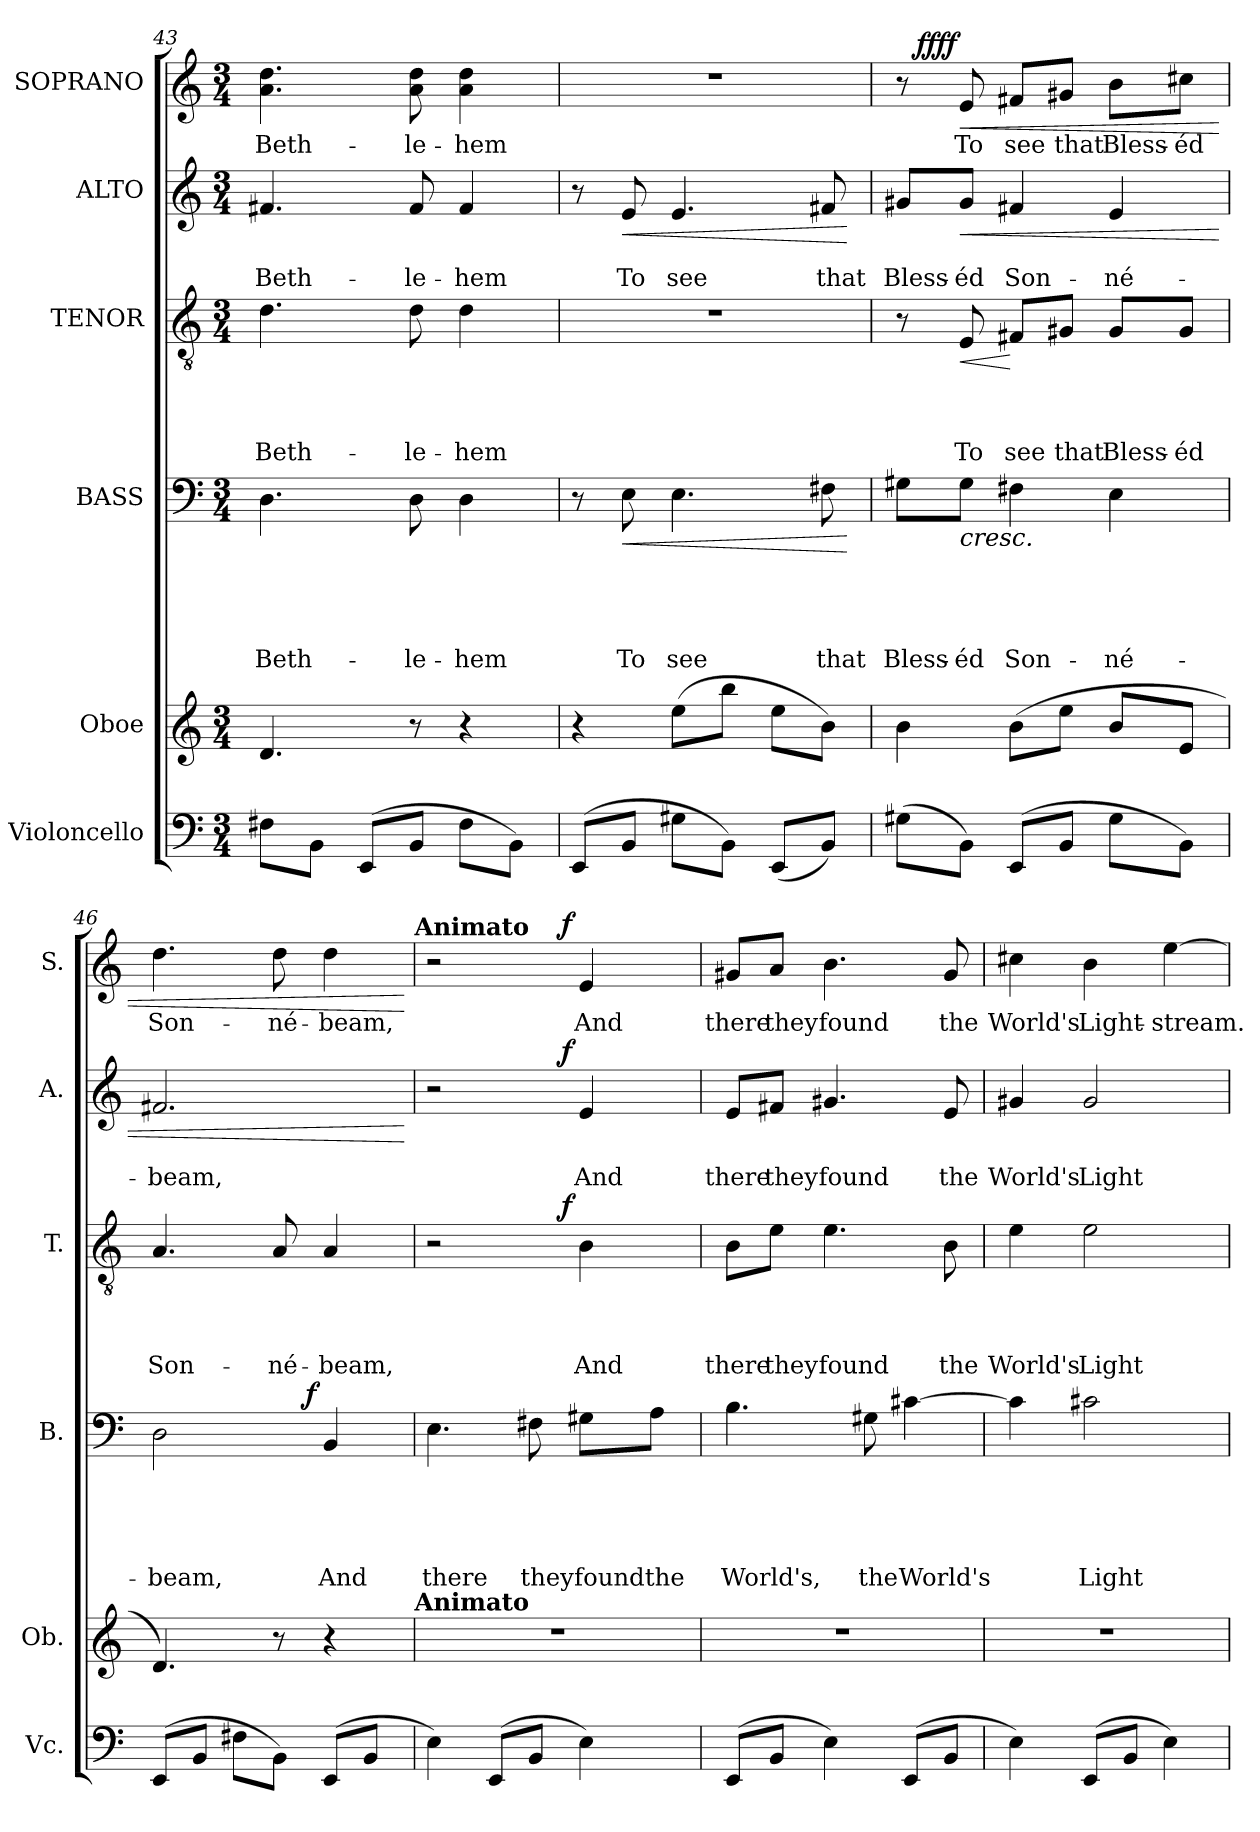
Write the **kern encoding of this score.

**kern	**kern	**kern	**text	**text	**text	**text	**text	**dynam	**kern	**text	**text	**text	**text	**dynam	**kern	**text	**text	**dynam	**kern	**text	**dynam
*part6	*part5	*part4	*part4	*part4	*part4	*part4	*part4	*part4	*part3	*part3	*part3	*part3	*part3	*part3	*part2	*part2	*part2	*part2	*part1	*part1	*part1
*staff6	*staff5	*staff4	*staff4	*staff4	*staff4	*staff4	*staff4	*staff4	*staff3	*staff3	*staff3	*staff3	*staff3	*staff3	*staff2	*staff2	*staff2	*staff2	*staff1	*staff1	*staff1
*I"Violoncello	*I"Oboe	*I"BASS	*	*	*	*	*	*	*I"TENOR	*	*	*	*	*	*I"ALTO	*	*	*	*I"SOPRANO	*	*
*I'Vc.	*I'Ob.	*I'B.	*	*	*	*	*	*	*I'T.	*	*	*	*	*	*I'A.	*	*	*	*I'S.	*	*
*clefF4	*clefG2	*clefF4	*	*	*	*	*	*	*clefGv2	*	*	*	*	*	*clefG2	*	*	*	*clefG2	*	*
*k[]	*k[]	*k[]	*	*	*	*	*	*	*k[]	*	*	*	*	*	*k[]	*	*	*	*k[]	*	*
*C:	*C:	*C:	*	*	*	*	*	*	*C:	*	*	*	*	*	*C:	*	*	*	*C:	*	*
*M3/4	*M3/4	*M3/4	*	*	*	*	*	*	*M3/4	*	*	*	*	*	*M3/4	*	*	*	*M3/4	*	*
=43	=43	=43	=43	=43	=43	=43	=43	=43	=43	=43	=43	=43	=43	=43	=43	=43	=43	=43	=43	=43	=43
!	!	!	!	!	!	!	!LO:LY:b	!	!	!	!	!	!LO:LY:b	!	!	!	!LO:LY:b	!	!	!LO:LY:b	!
8F#X\L	4.d/	4.D\	.	.	.	.	Beth-	.	4.d\	.	.	.	Beth-	.	4.f#X/	.	Beth-	.	4.a\ 4.dd\	Beth-	.
8BB\J	.	.	.	.	.	.	.	.	.	.	.	.	.	.	.	.	.	.	.	.	.
(>8EE/L	.	.	.	.	.	.	.	.	.	.	.	.	.	.	.	.	.	.	.	.	.
!	!	!	!	!	!	!	!LO:LY:b	!	!	!	!	!	!LO:LY:b	!	!	!	!LO:LY:b	!	!	!LO:LY:b	!
8BB/J	8r	8D\	.	.	.	.	-le-	.	8d\	.	.	.	-le-	.	8f#/	.	-le-	.	8a\ 8dd\	-le-	.
!	!	!	!	!	!	!	!LO:LY:b	!	!	!	!	!	!LO:LY:b	!	!	!	!LO:LY:b	!	!	!LO:LY:b	!
8F#\L	4r	4D\	.	.	.	.	-hem	.	4d\	.	.	.	-hem	.	4f#/	.	-hem	.	4a\ 4dd\	-hem	.
8BB\J)	.	.	.	.	.	.	.	.	.	.	.	.	.	.	.	.	.	.	.	.	.
=44	=44	=44	=44	=44	=44	=44	=44	=44	=44	=44	=44	=44	=44	=44	=44	=44	=44	=44	=44	=44	=44
!	!	!	!	!	!	!	!	!	!LO:N:vis=1	!	!	!	!	!	!	!	!	!	!LO:N:vis=1	!	!
(>8EE/L	4r	8r	.	.	.	.	.	.	2.r	.	.	.	.	.	8r	.	.	.	2.r	.	.
!	!	!	!	!	!	!	!LO:LY:b	!LO:HP:b	!	!	!	!	!	!	!	!	!LO:LY:b	!LO:HP:b	!	!	!
8BB/J	.	8E\	.	.	.	.	To	<	.	.	.	.	.	.	8e/	.	To	<	.	.	.
!	!	!	!	!	!	!	!LO:LY:b	!	!	!	!	!	!	!	!	!	!LO:LY:b	!	!	!	!
8G#X\L	(>8ee\L	4.E\	.	.	.	.	see	.	.	.	.	.	.	.	4.e/	.	see	.	.	.	.
8BB\J)	8bb\J	.	.	.	.	.	.	.	.	.	.	.	.	.	.	.	.	.	.	.	.
(>8EE/L	8ee\L	.	.	.	.	.	.	.	.	.	.	.	.	.	.	.	.	.	.	.	.
!	!	!	!	!	!	!	!LO:LY:b	!	!	!	!	!	!	!	!	!	!LO:LY:b	!	!	!	!
8BB/J)	8b\J)	8F#X\	.	.	.	.	that	.	.	.	.	.	.	.	8f#X/	.	that	.	.	.	.
.	.	.	.	.	.	.	.	[	.	.	.	.	.	.	.	.	.	[	.	.	.
!!LO:LB:g=z
=45	=45	=45	=45	=45	=45	=45	=45	=45	=45	=45	=45	=45	=45	=45	=45	=45	=45	=45	=45	=45	=45
!	!	!	!	!	!	!	!LO:LY:b	!	!	!	!	!	!	!	!	!	!LO:LY:b	!	!	!	!
*	*	*	*	*	*	*	*	*	*	*	*	*	*	*	*	*	*	*	*^	*	*
(>8G#X\L	4b\	8G#X\L	.	.	.	.	Bless-	.	8r	.	.	.	.	.	8g#X/L	.	Bless-	.	8rt	32ryy	.	.
!	!	!	!	!	!	!	!	!	!	!	!	!	!	!	!	!	!	!	!	!	!	!LO:DY:a
.	.	.	.	.	.	.	.	.	.	.	.	.	.	.	.	.	.	.	.	2ryy	.	ffff
!	!	!	!	!	!	!	!LO:LY:b:rj	!LO:HP:b	!	!	!	!	!LO:LY:b	!LO:HP:b	!	!	!LO:LY:b:rj	!LO:HP:b	!	!	!LO:LY:b	!LO:HP:b
8BB\J)	.	8G#\J	.	.	.	.	-éd	<	8E/	.	.	.	To	<	8g#/J	.	-éd	<	8e/	.	To	<
!	!	!	!	!	!	!	!LO:LY:b	!	!	!	!	!	!LO:LY:b	!	!	!	!LO:LY:b	!	!	!	!LO:LY:b	!
(>8EE/L	(>8b\L	4F#X\	.	.	.	.	Son-	.	8F#X/L	.	.	.	see	[	4f#X/	.	Son-	.	8f#X/L	.	see	.
!	!	!	!	!	!	!	!	!	!	!	!	!	!LO:LY:b	!	!	!	!	!	!	!	!LO:LY:b	!
8BB/J	8ee\J	.	.	.	.	.	.	.	8G#X/J	.	.	.	that	.	.	.	.	.	8g#X/J	.	that	.
!	!	!	!	!	!	!	!LO:LY:b	!	!	!	!	!	!LO:LY:b	!	!	!	!LO:LY:b	!	!	!	!LO:LY:b	!
8G#\L	8b/L	4E\	.	.	.	.	-né-	.	8G#/L	.	.	.	Bless-	.	4e/	.	-né-	.	8b\L	.	Bless-	.
.	.	.	.	.	.	.	.	.	.	.	.	.	.	.	.	.	.	.	.	8..ryy	.	.
!	!	!	!	!	!	!	!	!	!	!	!	!	!LO:LY:b:rj	!	!	!	!	!	!	!	!LO:LY:b:rj	!
8BB\J)	8e/J	.	.	.	.	.	.	.	8G#/J	.	.	.	-éd	.	.	.	.	.	8cc#X\J	.	-éd	.
=46	=46	=46	=46	=46	=46	=46	=46	=46	=46	=46	=46	=46	=46	=46	=46	=46	=46	=46	=46	=46	=46	=46
!	!	!	!	!	!	!	!LO:LY:b	!	!	!	!	!	!LO:LY:b	!	!	!	!LO:LY:b	!	!	!	!LO:LY:b	!
*	*	*^	*	*	*	*	*	*	*	*	*	*	*	*	*	*	*	*	*v	*v	*	*
(>8EE/L	4.d/)	2D\	4...ryy	.	.	.	.	-beam,	.	4.A/	.	.	.	Son-	.	2.f#X/	.	-beam,	.	4.dd\	Son-	.
8BB/J	.	.	.	.	.	.	.	.	.	.	.	.	.	.	.	.	.	.	.	.	.	.
8F#X\L	.	.	.	.	.	.	.	.	.	.	.	.	.	.	.	.	.	.	.	.	.	.
!	!	!	!	!	!	!	!	!	!	!	!	!	!	!LO:LY:b	!	!	!	!	!	!	!LO:LY:b	!
8BB\J)	8r	.	.	.	.	.	.	.	.	8A/	.	.	.	-né-	.	.	.	.	.	8dd\	-né-	.
!	!	!	!	!	!	!	!	!	!LO:DY:a	!	!	!	!	!	!	!	!	!	!	!	!	!
.	.	.	4ryy	.	.	.	.	.	f	.	.	.	.	.	.	.	.	.	.	.	.	.
!	!	!	!	!	!	!	!	!LO:LY:b	!	!	!	!	!	!LO:LY:b	!	!	!	!	!	!	!LO:LY:b	!
(>8EE/L	4r	4BB/	.	.	.	.	.	And	[	4A/	.	.	.	-beam,	.	.	.	.	.	4dd\	-beam,	.
8BB/J	.	.	.	.	.	.	.	.	.	.	.	.	.	.	.	.	.	.	.	.	.	.
.	.	.	32ryy	.	.	.	.	.	.	.	.	.	.	.	.	.	.	.	.	.	.	.
.	.	.	.	.	.	.	.	.	.	.	.	.	.	.	.	.	.	.	[	.	.	[
!	!	!	!	!	!	!	!	!	!	!	!	!	!	!	!	!	!	!	!	!LO:TX:a:B:t=Animato	!	!
!	!LO:TX:a:B:t=Animato	!	!	!	!	!	!	!	!	!	!	!	!	!	!	!	!	!	!	!	!	!
=47	=47	=47	=47	=47	=47	=47	=47	=47	=47	=47	=47	=47	=47	=47	=47	=47	=47	=47	=47	=47	=47	=47
!	!LO:N:vis=1	!	!	!	!	!	!	!LO:LY:b	!	!	!	!	!	!	!	!	!	!	!	!	!	!
*	*	*v	*v	*	*	*	*	*	*	*^	*	*	*	*	*	*^	*	*	*	*^	*	*
4E\)	2.r	4.E\	.	.	.	.	there	.	2r	4...ryy	.	.	.	.	.	2r	4...ryy	.	.	.	2r	4...ryy	.	.
(>8EE/L	.	.	.	.	.	.	.	.	.	.	.	.	.	.	.	.	.	.	.	.	.	.	.	.
!	!	!	!	!	!	!	!LO:LY:b	!	!	!	!	!	!	!	!	!	!	!	!	!	!	!	!	!
8BB/J	.	8F#X\	.	.	.	.	they	.	.	.	.	.	.	.	.	.	.	.	.	.	.	.	.	.
!	!	!	!	!	!	!	!	!	!	!	!	!	!	!	!LO:DY:a	!	!	!	!	!LO:DY:a	!	!	!	!LO:DY:a
.	.	.	.	.	.	.	.	.	.	4ryy	.	.	.	.	f	.	4ryy	.	.	f	.	4ryy	.	f
!	!	!	!	!	!	!	!LO:LY:b	!	!	!	!	!	!	!LO:LY:b	!	!	!	!	!LO:LY:b	!	!	!	!LO:LY:b	!
4E\)	.	8G#X\L	.	.	.	.	found	.	4B\	.	.	.	.	And	.	4e/	.	.	And	.	4e/	.	And	.
!	!	!	!	!	!	!	!LO:LY:b	!	!	!	!	!	!	!	!	!	!	!	!	!	!	!	!	!
.	.	8A\J	.	.	.	.	the	.	.	.	.	.	.	.	.	.	.	.	.	.	.	.	.	.
.	.	.	.	.	.	.	.	.	.	32ryy	.	.	.	.	.	.	32ryy	.	.	.	.	32ryy	.	.
=48	=48	=48	=48	=48	=48	=48	=48	=48	=48	=48	=48	=48	=48	=48	=48	=48	=48	=48	=48	=48	=48	=48	=48	=48
!	!LO:N:vis=1	!	!	!	!	!	!LO:LY:b	!	!	!	!	!	!	!LO:LY:b	!	!	!	!	!LO:LY:b	!	!	!	!LO:LY:b	!
*	*	*	*	*	*	*	*	*	*v	*v	*	*	*	*	*	*	*	*	*	*	*v	*v	*	*
*	*	*	*	*	*	*	*	*	*	*	*	*	*	*	*v	*v	*	*	*	*	*	*
(>8EE/L	2.r	4.B\	.	.	.	.	World's,	.	8B\L	.	.	.	there	.	8e/L	.	there	.	8g#X/L	there	.
!	!	!	!	!	!	!	!	!	!	!	!	!	!LO:LY:b	!	!	!	!LO:LY:b	!	!	!LO:LY:b	!
8BB/J	.	.	.	.	.	.	.	.	8e\J	.	.	.	they	.	8f#X/J	.	they	.	8a/J	they	.
!	!	!	!	!	!	!	!	!	!	!	!	!	!LO:LY:b	!	!	!	!LO:LY:b	!	!	!LO:LY:b	!
4E\)	.	.	.	.	.	.	.	.	4.e\	.	.	.	found	.	4.g#X/	.	found	.	4.b\	found	.
!	!	!	!	!	!	!	!LO:LY:b	!	!	!	!	!	!	!	!	!	!	!	!	!	!
.	.	8G#X\	.	.	.	.	the	.	.	.	.	.	.	.	.	.	.	.	.	.	.
!	!	!	!	!	!	!	!LO:LY:b	!	!	!	!	!	!	!	!	!	!	!	!	!	!
(>8EE/L	.	[>4c#X\	.	.	.	.	World's	.	.	.	.	.	.	.	.	.	.	.	.	.	.
!	!	!	!	!	!	!	!	!	!	!	!	!	!LO:LY:b	!	!	!	!LO:LY:b	!	!	!LO:LY:b	!
8BB/J	.	.	.	.	.	.	.	.	8B\	.	.	.	the	.	8e/	.	the	.	8g#/	the	.
!!LO:PB:g=z
=49	=49	=49	=49	=49	=49	=49	=49	=49	=49	=49	=49	=49	=49	=49	=49	=49	=49	=49	=49	=49	=49
!	!LO:N:vis=1	!	!	!	!	!	!	!	!	!	!	!	!LO:LY:b	!	!	!	!LO:LY:b	!	!	!LO:LY:b	!
4E\)	2.r	4c#i\]	.	.	.	.	.	.	4e\	.	.	.	World's	.	4g#X/	.	World's	.	4cc#X\	World's	.
!	!	!	!	!	!	!	!LO:LY:b	!	!	!	!	!	!LO:LY:b	!	!	!	!LO:LY:b	!	!	!LO:LY:b	!
(>8EE/L	.	2c#X\	.	.	.	.	Light-	.	2e\	.	.	.	Light-	.	2g#/	.	Light-	.	4b\	Light-	.
8BB/J	.	.	.	.	.	.	.	.	.	.	.	.	.	.	.	.	.	.	.	.	.
!	!	!	!	!	!	!	!	!	!	!	!	!	!	!	!	!	!	!	!	!LO:LY:b	!
4E\)	.	.	.	.	.	.	.	.	.	.	.	.	.	.	.	.	.	.	[>4ee\	-stream.	.
=	=	=	=	=	=	=	=	=	=	=	=	=	=	=	=	=	=	=	=	=	=
*-	*-	*-	*-	*-	*-	*-	*-	*-	*-	*-	*-	*-	*-	*-	*-	*-	*-	*-	*-	*-	*-
